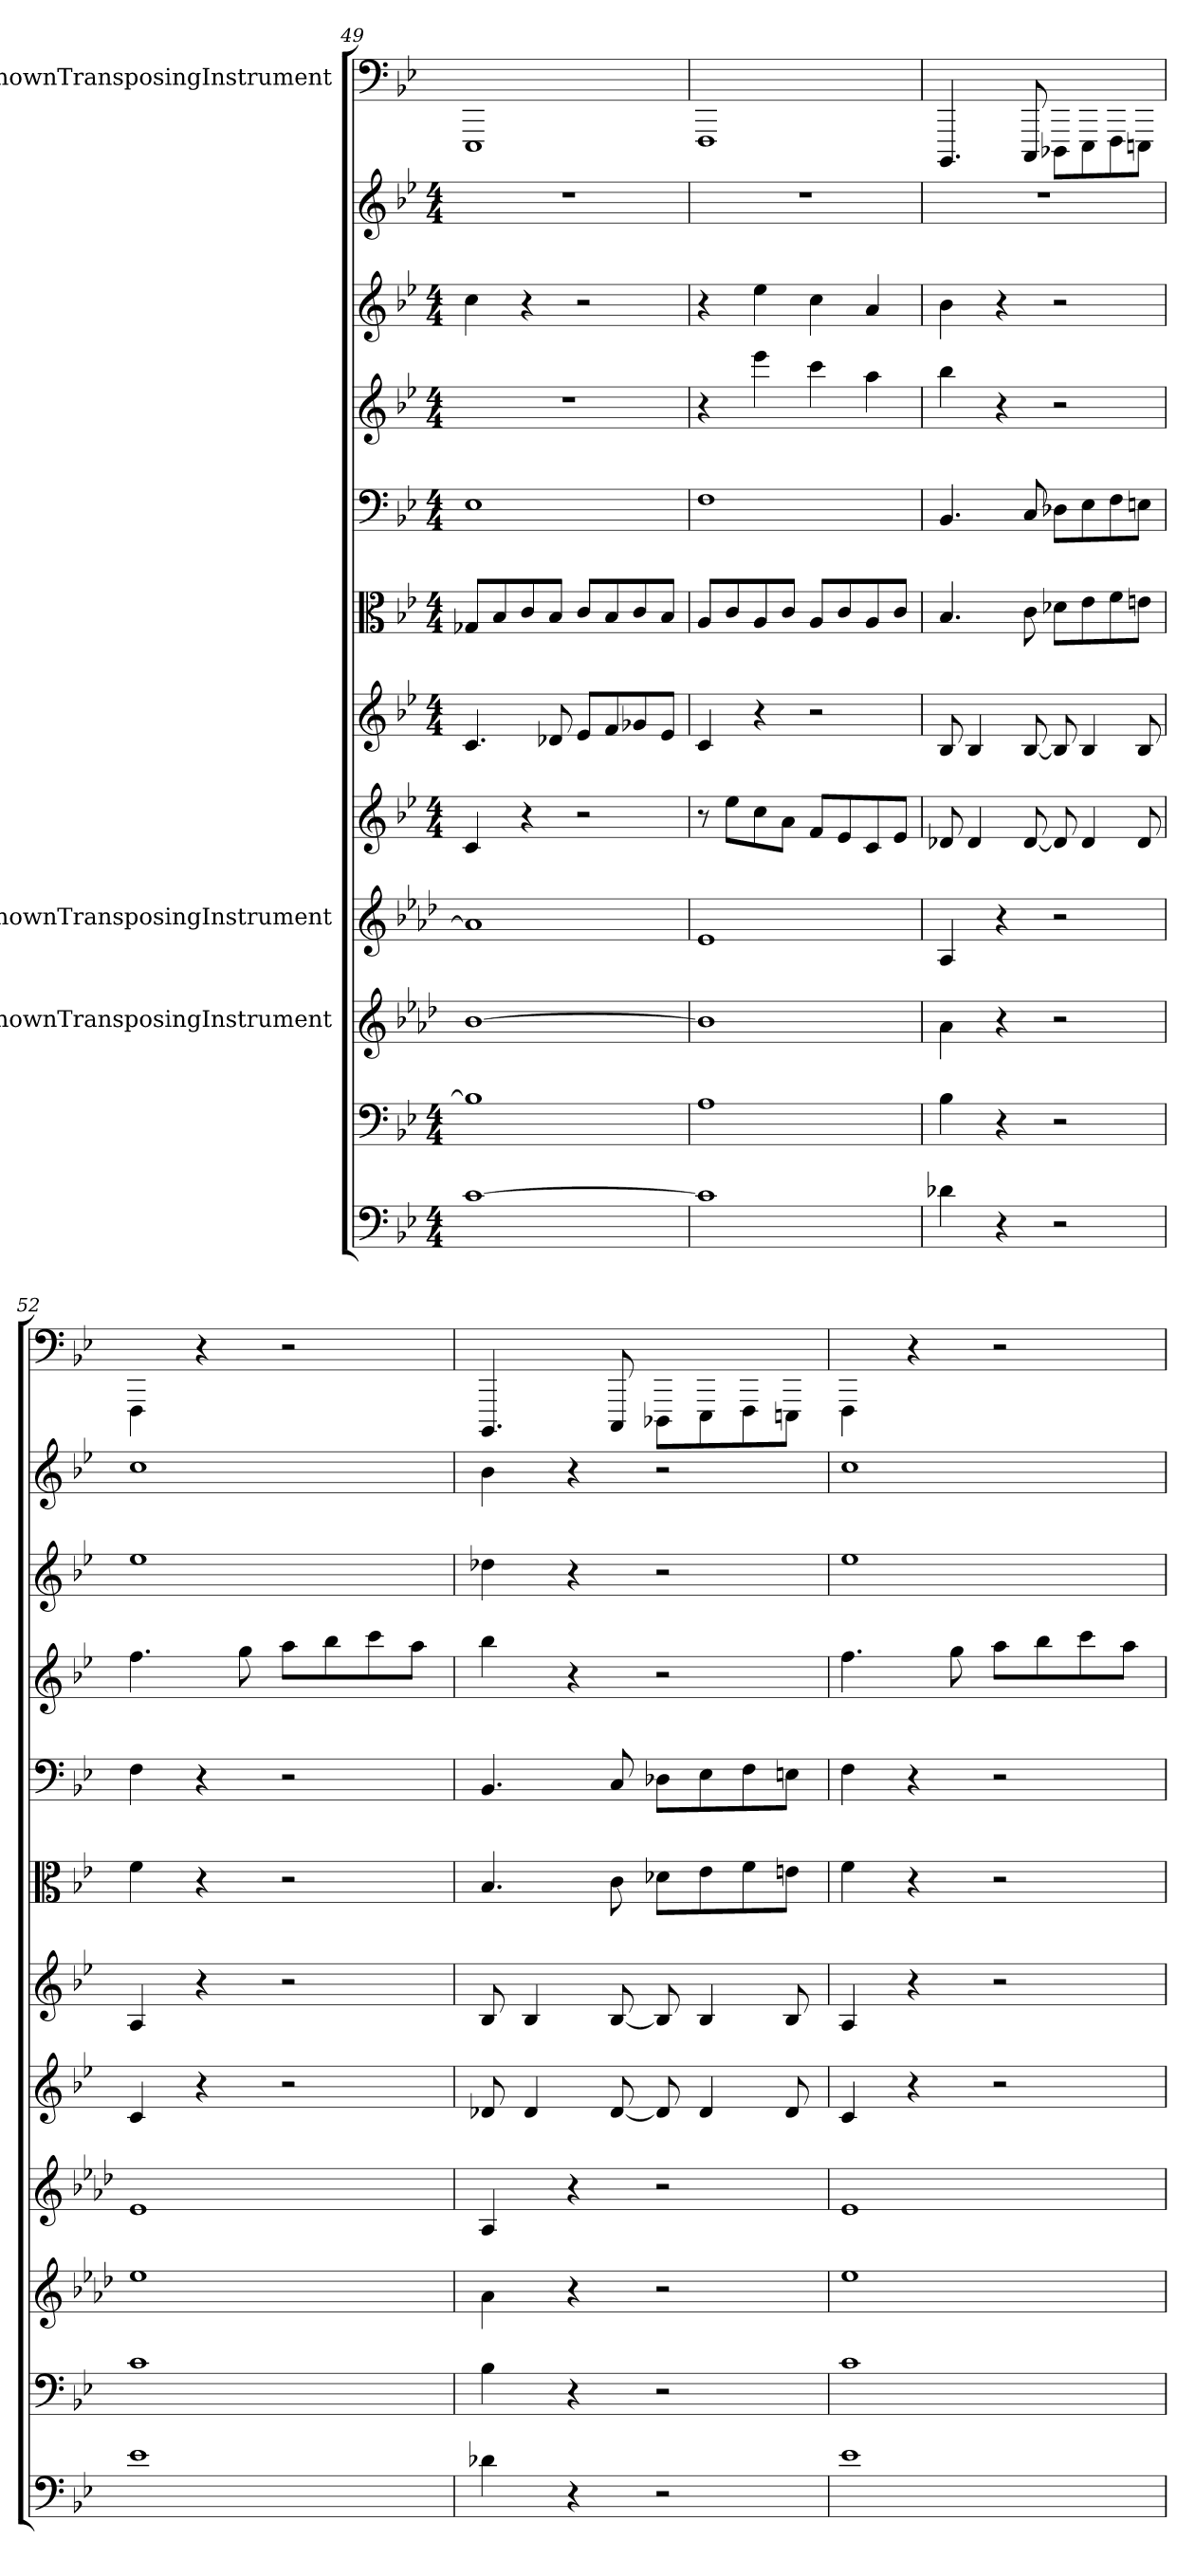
**kern	**kern	**kern	**kern	**kern	**kern	**kern	**kern	**kern	**kern	**kern	**kern
*part12	*part11	*part10	*part9	*part8	*part7	*part6	*part5	*part4	*part3	*part2	*part1
*staff12	*staff11	*staff10	*staff9	*staff8	*staff7	*staff6	*staff5	*staff4	*staff3	*staff2	*staff1
*	*	*I"UnknownTransposingInstrument	*I"UnknownTransposingInstrument	*	*	*	*	*	*	*	*I"UnknownTransposingInstrument
*clefF4	*clefF4	*clefG2	*clefG2	*clefG2	*clefG2	*clefC3	*clefF4	*clefG2	*clefG2	*clefG2	*clefF4
*	*	*ITrd-1c-2	*ITrd-1c-2	*	*	*	*	*	*	*	*ITrd-7c-12
*k[b-e-]	*k[b-e-]	*k[b-e-]	*k[b-e-]	*k[b-e-]	*k[b-e-]	*k[b-e-]	*k[b-e-]	*k[b-e-]	*k[b-e-]	*k[b-e-]	*k[b-e-]
*M4/4	*M4/4	*	*	*M4/4	*M4/4	*M4/4	*M4/4	*M4/4	*M4/4	*M4/4	*
=49	=49	=49	=49	=49	=49	=49	=49	=49	=49	=49	=49
[1c\	1B-\]	[1cc\	1b-\]	4c/	4.c/	8G-X/L	1E-\	1r	4cc\	1r	1EE-\
.	.	.	.	.	.	8B-/	.	.	.	.	.
.	.	.	.	4r	.	8c/	.	.	4r	.	.
.	.	.	.	.	8d-X/	8B-/J	.	.	.	.	.
.	.	.	.	2r	8e-/L	8c/L	.	.	2r	.	.
.	.	.	.	.	8f/	8B-/	.	.	.	.	.
.	.	.	.	.	8g-X/	8c/	.	.	.	.	.
.	.	.	.	.	8e-/J	8B-/J	.	.	.	.	.
=50	=50	=50	=50	=50	=50	=50	=50	=50	=50	=50	=50
1c\]	1A\	1cc\]	1f/	8r	4c/	8A/L	1F\	4r	4r	1r	1FF\
.	.	.	.	8ee-\L	.	8c/	.	.	.	.	.
.	.	.	.	8cc\	4r	8A/	.	4eee-\	4ee-\	.	.
.	.	.	.	8a\J	.	8c/J	.	.	.	.	.
.	.	.	.	8f/L	2r	8A/L	.	4ccc\	4cc\	.	.
.	.	.	.	8e-/	.	8c/	.	.	.	.	.
.	.	.	.	8c/	.	8A/	.	4aa\	4a/	.	.
.	.	.	.	8e-/J	.	8c/J	.	.	.	.	.
=51	=51	=51	=51	=51	=51	=51	=51	=51	=51	=51	=51
4d-X\	4B-\	4b-\	4B-/	8d-X/	8B-/	4.B-/	4.BB-/	4bb-\	4b-\	1r	4.BBB-/
.	.	.	.	4d-/	4B-/	.	.	.	.	.	.
4r	4r	4r	4r	.	.	.	.	4r	4r	.	.
.	.	.	.	[8d-/	[8B-/	8c\	8C/	.	.	.	8CC/
2r	2r	2r	2r	8d-/]	8B-/]	8d-X\L	8D-X\L	2r	2r	.	8DD-X\L
.	.	.	.	4d-/	4B-/	8e-\	8E-\	.	.	.	8EE-\
.	.	.	.	.	.	8f\	8F\	.	.	.	8FF\
.	.	.	.	8d-/	8B-/	8en\J	8En\J	.	.	.	8EEn\J
=52	=52	=52	=52	=52	=52	=52	=52	=52	=52	=52	=52
1e-\	1c\	1ff\	1f/	4c/	4A/	4f\	4F\	4.ff\	1ee-\	1cc\	4FF\
.	.	.	.	4r	4r	4r	4r	.	.	.	4r
.	.	.	.	.	.	.	.	8gg\	.	.	.
.	.	.	.	2r	2r	2r	2r	8aa\L	.	.	2r
.	.	.	.	.	.	.	.	8bb-\	.	.	.
.	.	.	.	.	.	.	.	8ccc\	.	.	.
.	.	.	.	.	.	.	.	8aa\J	.	.	.
=53	=53	=53	=53	=53	=53	=53	=53	=53	=53	=53	=53
4d-X\	4B-\	4b-\	4B-/	8d-X/	8B-/	4.B-/	4.BB-/	4bb-\	4dd-X\	4b-\	4.BBB-/
.	.	.	.	4d-/	4B-/	.	.	.	.	.	.
4r	4r	4r	4r	.	.	.	.	4r	4r	4r	.
.	.	.	.	[8d-/	[8B-/	8c\	8C/	.	.	.	8CC/
2r	2r	2r	2r	8d-/]	8B-/]	8d-X\L	8D-X\L	2r	2r	2r	8DD-X\L
.	.	.	.	4d-/	4B-/	8e-\	8E-\	.	.	.	8EE-\
.	.	.	.	.	.	8f\	8F\	.	.	.	8FF\
.	.	.	.	8d-/	8B-/	8en\J	8En\J	.	.	.	8EEn\J
=54	=54	=54	=54	=54	=54	=54	=54	=54	=54	=54	=54
1e-\	1c\	1ff\	1f/	4c/	4A/	4f\	4F\	4.ff\	1ee-\	1cc\	4FF\
.	.	.	.	4r	4r	4r	4r	.	.	.	4r
.	.	.	.	.	.	.	.	8gg\	.	.	.
.	.	.	.	2r	2r	2r	2r	8aa\L	.	.	2r
.	.	.	.	.	.	.	.	8bb-\	.	.	.
.	.	.	.	.	.	.	.	8ccc\	.	.	.
.	.	.	.	.	.	.	.	8aa\J	.	.	.
=	=	=	=	=	=	=	=	=	=	=	=
*-	*-	*-	*-	*-	*-	*-	*-	*-	*-	*-	*-
